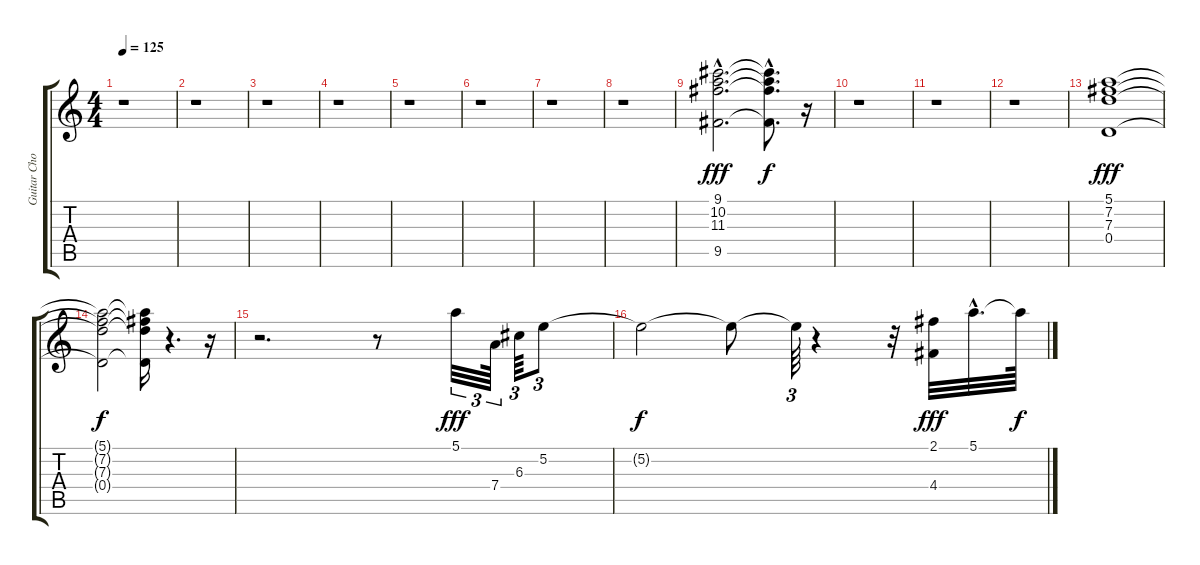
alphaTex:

\track ("Guitar Chords   " "Guitar Cho") {instrument acousticguitarsteel}
\staff {score tabs}
\tuning (E4 B3 G3 D3 A2 E2) {hide}
\ts (4 4)
\tempo 125
\clef g2
\ks c
r.1{dy fff instrument acousticguitarsteel} |
r.1 |
r.1 |
r.1 |
r.1 |
r.1 |
r.1 |
r.1 |
(9.1{hac} 10.2{hac} 11.3{hac} 9.5{hac}).2{d} (9.1{hac t} 10.2{hac t} 11.3{hac t} 9.5{hac t}).8{d dy f} r.16 |
r.1 |
r.1 |
r.1 |
(5.1 7.2 7.3 0.4).1{dy fff} |
(5.1{t} 7.2{t} 7.3{t} 0.4{t}).2{dy f} (5.1{t} 7.2{t} 7.3{t} 0.4{t}).16 r.4{d} r.16 |
r.2{d} r.8 5.1.32{tu (3 2) dy fff} 7.4.64{tu (3 2)} 6.3.64{tu (3 2)} 5.2.8{tu (3 2)} |
5.2{t}.2{dy f} 5.2{t}.8 5.2{t}.64{tu (3 2)} r.4 r.32 (2.1 4.4).32{dy fff} 5.1{hac}.32{d} 5.1{t}.64{dy f}
